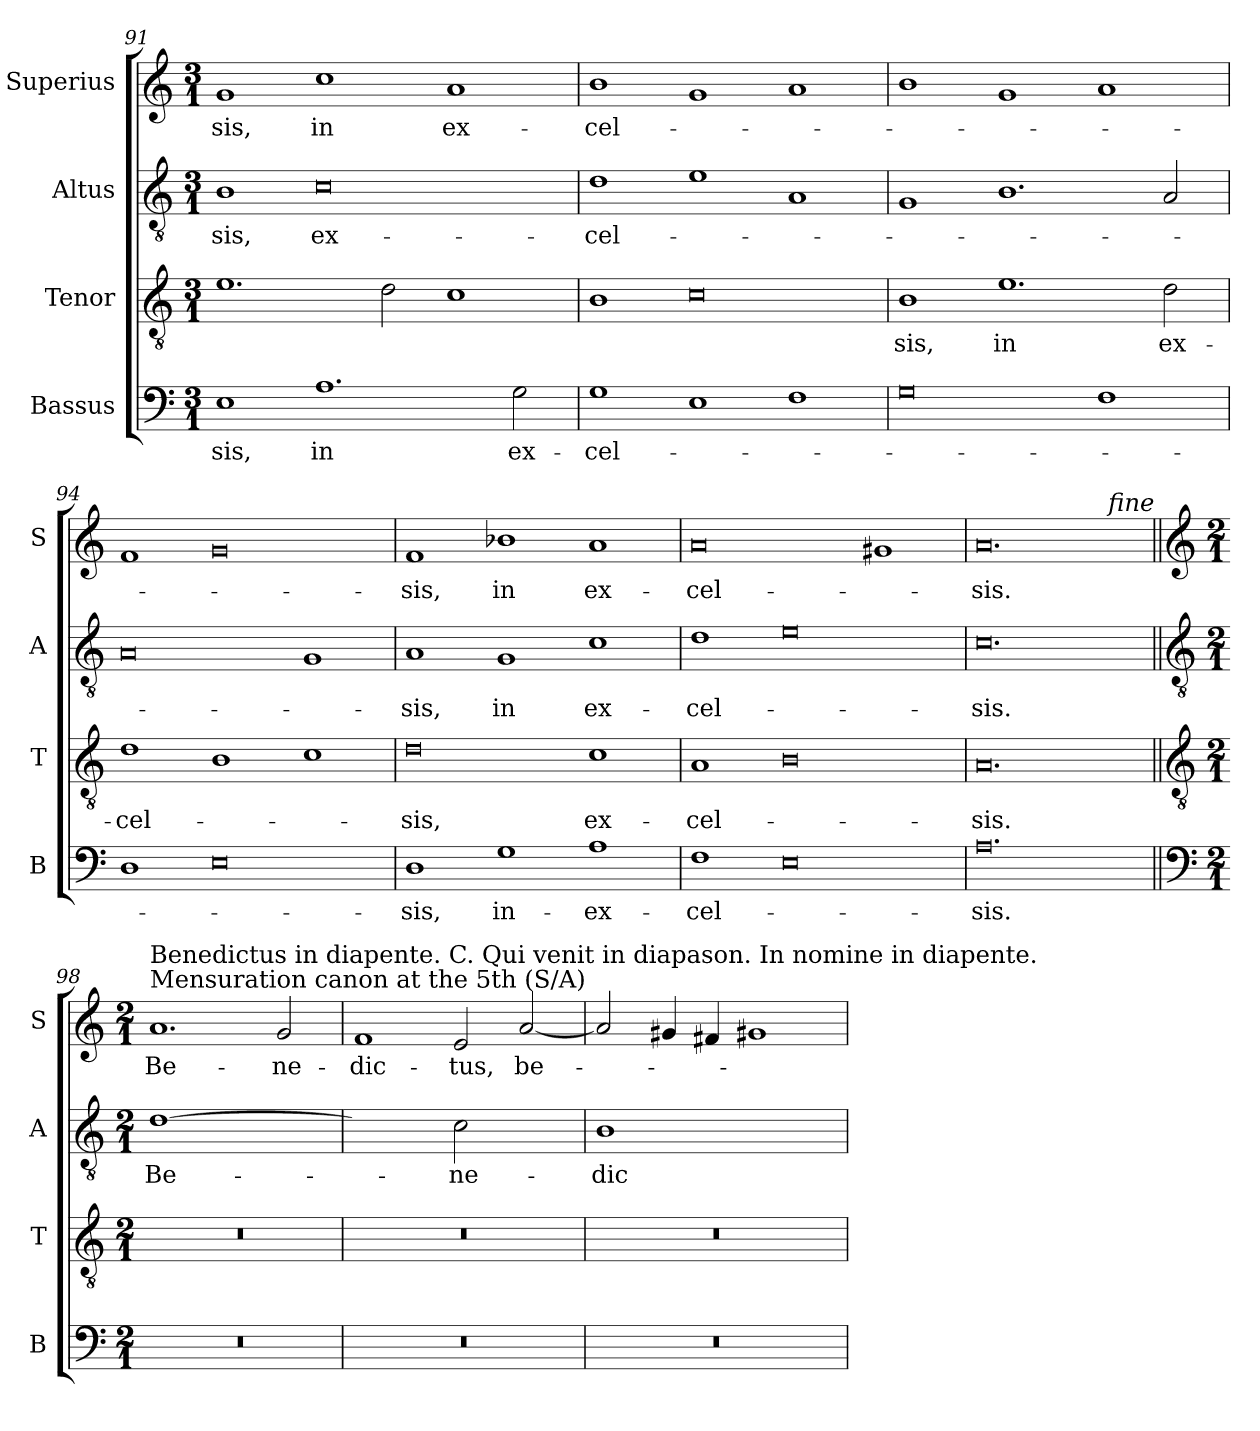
**kern	**text	**kern	**text	**kern	**text	**kern	**text
*part4	*part4	*part3	*part3	*part2	*part2	*part1	*part1
*staff4	*staff4	*staff3	*staff3	*staff2	*staff2	*staff1	*staff1
*I"Bassus	*	*I"Tenor	*	*I"Altus	*	*I"Superius	*
*I'B	*	*I'T	*	*I'A	*	*I'S	*
*clefF4	*	*clefGv2	*	*clefGv2	*	*clefG2	*
*k[]	*	*k[]	*	*k[]	*	*k[]	*
*M3/1	*	*M3/1	*	*M3/1	*	*M3/1	*
=91	=91	=91	=91	=91	=91	=91	=91
1E	-sis,	1.e	.	1B	-sis,	1g	-sis,
1.A	in	.	.	0c	ex-	1cc	in
.	.	2d\	.	.	.	.	.
.	.	1c	.	.	.	1a	ex-
2G\	ex-	.	.	.	.	.	.
=92	=92	=92	=92	=92	=92	=92	=92
1G	-cel-	1B	.	1d	-cel-	1b	-cel-
1E	.	0c	.	1e	.	1g	.
1F	.	.	.	1A	.	1a	.
=93	=93	=93	=93	=93	=93	=93	=93
0G	.	1B	-sis,	1G	.	1b	.
.	.	1.e	in	1.B	.	1g	.
1F	.	.	.	.	.	1a	.
.	.	2d\	ex-	2A/	.	.	.
=94	=94	=94	=94	=94	=94	=94	=94
1D	.	1d	-cel-	0A	.	1f	.
0E	.	1B	.	.	.	0g	.
.	.	1c	.	1G	.	.	.
=95	=95	=95	=95	=95	=95	=95	=95
1D	-sis,	0d	-sis,	1A	-sis,	1f	-sis,
1G	in-	.	.	1G	in	1b-X	in
1A	-ex-	1c	ex-	1c	ex-	1a	ex-
=96	=96	=96	=96	=96	=96	=96	=96
1F	-cel-	1A	-cel-	1d	-cel-	0a	-cel-
0E	.	0B	.	0e	.	.	.
.	.	.	.	.	.	1g#X	.
=97	=97	=97	=97	=97	=97	=97	=97
0.A	-sis.	0.A	-sis.	0.c	-sis.	0.a	-sis.
!	!	!	!	!	!	!LO:TX:a:i:rj:t=fine	!
!!LO:LB:g=z
=98||	=98||	=98||	=98||	=98||	=98||	=98||	=98||
*clefF4	*	*clefGv2	*	*clefGv2	*	*clefG2	*
*k[]	*	*k[]	*	*k[]	*	*k[]	*
*M2/1	*	*M2/1	*	*M2/1	*	*M2/1	*
!	!	!	!	!	!	!LO:TX:a:t=Mensuration canon at the 5th (S/A)	!
!	!	!	!	!	!	!LO:TX:a:t=Benedictus in diapente. C. Qui venit in diapason. In nomine in diapente.	!
!	!	!	!	!LO:N:vis=1	!	!	!
0r	.	0r	.	[0d	Be-	1.a	Be-
.	.	.	.	.	.	2g/	-ne-
=99	=99	=99	=99	=99	=99	=99	=99
!	!	!	!	!LO:N:vis=2	!	!	!
0r	.	0r	.	1dyy]	.	1f	-dic-
!	!	!	!	!LO:N:vis=2	!	!	!
.	.	.	.	1c	-ne-	2e/	-tus,
.	.	.	.	.	.	[2a/	be-
=100	=100	=100	=100	=100	=100	=100	=100
!	!	!	!	!LO:N:vis=1	!	!	!
0r	.	0r	.	0B	-dic-	2a/]	.
.	.	.	.	.	.	4g#X/	.
.	.	.	.	.	.	4f#X/	.
.	.	.	.	.	.	1g#X	.
=	=	=	=	=	=	=	=
*-	*-	*-	*-	*-	*-	*-	*-
